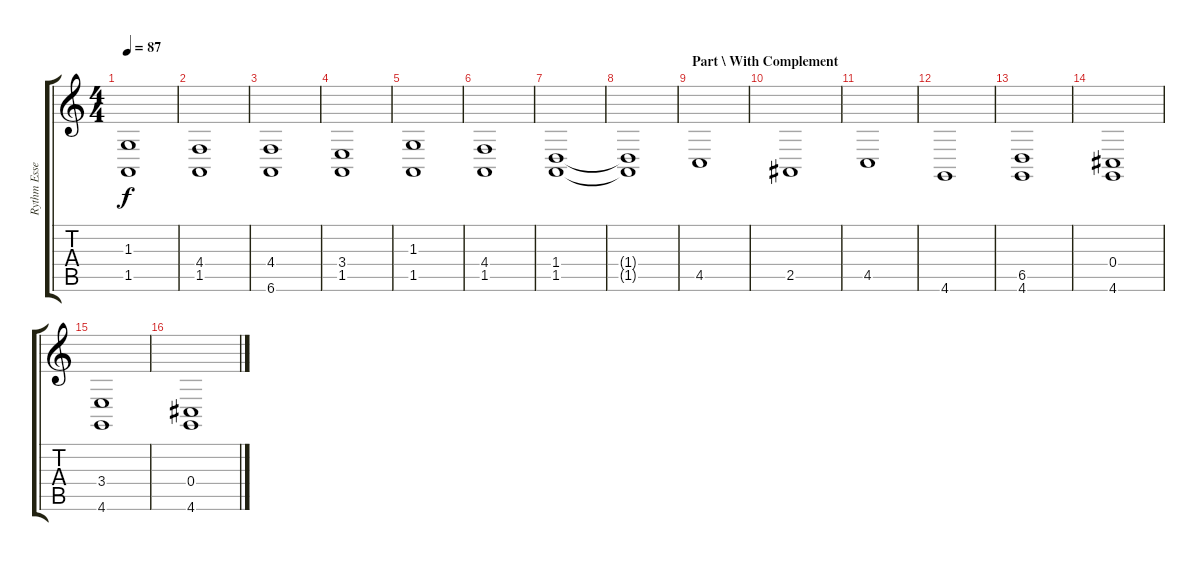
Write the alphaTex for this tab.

\track ("Rythm Essemble (Everton)" "Rythm Esse") {instrument stringensemble2}
\staff {score tabs}
\tuning (Eb4 Bb3 Gb3 Db3 Ab2 Eb2) {hide}
\ts (4 4)
\tempo 87
\clef g2
\ks c
(1.3 1.5).1{dy f} |
(4.4 1.5).1 |
(4.4 6.6).1 |
(3.4 1.5).1 |
(1.3 1.5).1 |
(4.4 1.5).1 |
(1.4 1.5).1 |
(1.4{t} 1.5{t}).1 |
\section ("" "Part \\ With Complement")
4.5.1 |
2.5.1 |
4.5.1 |
4.6.1 |
(6.5 4.6).1 |
(0.4 4.6).1 |
(3.4 4.6).1 |
(0.4 4.6).1
